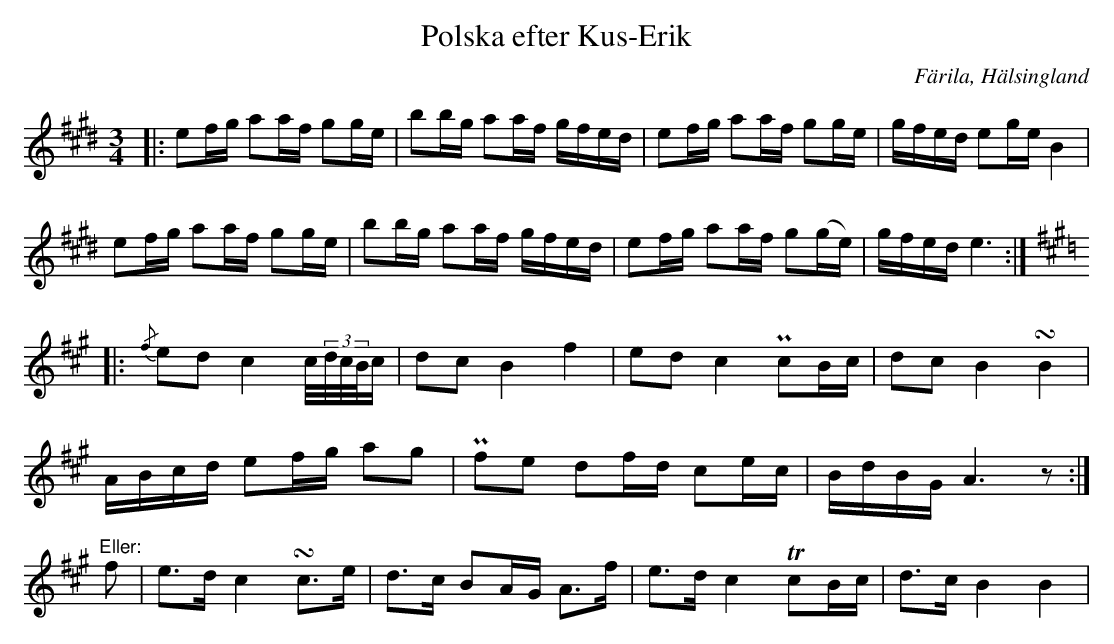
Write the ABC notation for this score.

X:1
T: Polska efter Kus-Erik
O: Färila, Hälsingland
M: 3/4
L: 1/16
K: E
|: e2fg a2af g2ge | b2bg a2af gfed | e2fg a2af g2ge | gfed e2ge B4 |
   e2fg a2af g2ge | b2bg a2af gfed | e2fg a2af g2(ge) | gfed e6 :|
K: A
             |: {/f}e2d2 c4   c/(3d/c/B/c    | d2c2  B4   f4    | e2d2  c4 Pc2Bc  | d2c2  B4 !turn!B4 |
                ABcd     e2fg a2g2        | Pf2e2 d2fd c2ec  | BdBG  A6 z2    :|
"^Eller:" f2 |  e2>d2    c4   !turn!c2>e2 | d2>c2 B2AG A2>f2 | e2>d2 c4 Tc2Bc  | d2>c2 B4 B4       |
